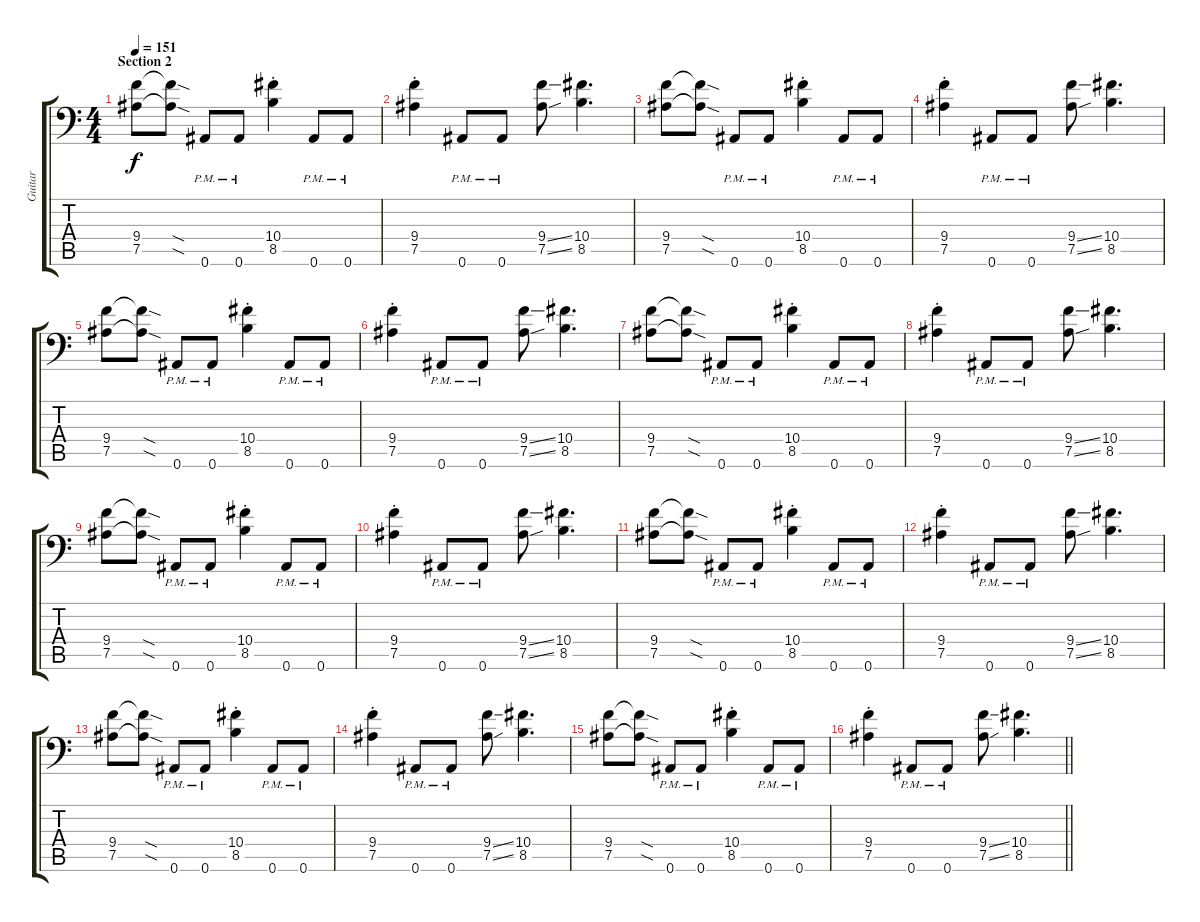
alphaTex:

\track ("Guitar" "Guitar") {instrument overdrivenguitar}
\staff {score tabs}
\tuning (Bb3 F3 Db3 Ab2 Eb2 Bb1) {hide}
\ts (4 4)
\section ("" "Section 2")
\tempo 151
\clef f4
\ks c
(9.4 7.5).8{dy f} (9.4{sod t} 7.5{sod t}).8 0.6{pm}.8 0.6{pm}.8 (10.4{st} 8.5{st}).4 0.6{pm}.8 0.6{pm}.8 |
(9.4{st} 7.5{st}).4 0.6{pm}.8 0.6{pm}.8 (9.4{ss} 7.5{ss}).8 (10.4 8.5).4{d} |
(9.4 7.5).8 (9.4{sod t} 7.5{sod t}).8 0.6{pm}.8 0.6{pm}.8 (10.4{st} 8.5{st}).4 0.6{pm}.8 0.6{pm}.8 |
(9.4{st} 7.5{st}).4 0.6{pm}.8 0.6{pm}.8 (9.4{ss} 7.5{ss}).8 (10.4 8.5).4{d} |
(9.4 7.5).8 (9.4{sod t} 7.5{sod t}).8 0.6{pm}.8 0.6{pm}.8 (10.4{st} 8.5{st}).4 0.6{pm}.8 0.6{pm}.8 |
(9.4{st} 7.5{st}).4 0.6{pm}.8 0.6{pm}.8 (9.4{ss} 7.5{ss}).8 (10.4 8.5).4{d} |
(9.4 7.5).8 (9.4{sod t} 7.5{sod t}).8 0.6{pm}.8 0.6{pm}.8 (10.4{st} 8.5{st}).4 0.6{pm}.8 0.6{pm}.8 |
(9.4{st} 7.5{st}).4 0.6{pm}.8 0.6{pm}.8 (9.4{ss} 7.5{ss}).8 (10.4 8.5).4{d} |
(9.4 7.5).8 (9.4{sod t} 7.5{sod t}).8 0.6{pm}.8 0.6{pm}.8 (10.4{st} 8.5{st}).4 0.6{pm}.8 0.6{pm}.8 |
(9.4{st} 7.5{st}).4 0.6{pm}.8 0.6{pm}.8 (9.4{ss} 7.5{ss}).8 (10.4 8.5).4{d} |
(9.4 7.5).8 (9.4{sod t} 7.5{sod t}).8 0.6{pm}.8 0.6{pm}.8 (10.4{st} 8.5{st}).4 0.6{pm}.8 0.6{pm}.8 |
(9.4{st} 7.5{st}).4 0.6{pm}.8 0.6{pm}.8 (9.4{ss} 7.5{ss}).8 (10.4 8.5).4{d} |
(9.4 7.5).8 (9.4{sod t} 7.5{sod t}).8 0.6{pm}.8 0.6{pm}.8 (10.4{st} 8.5{st}).4 0.6{pm}.8 0.6{pm}.8 |
(9.4{st} 7.5{st}).4 0.6{pm}.8 0.6{pm}.8 (9.4{ss} 7.5{ss}).8 (10.4 8.5).4{d} |
(9.4 7.5).8 (9.4{sod t} 7.5{sod t}).8 0.6{pm}.8 0.6{pm}.8 (10.4{st} 8.5{st}).4 0.6{pm}.8 0.6{pm}.8 |
\barLineRight lightlight
(9.4{st} 7.5{st}).4 0.6{pm}.8 0.6{pm}.8 (9.4{ss} 7.5{ss}).8 (10.4 8.5).4{d}
